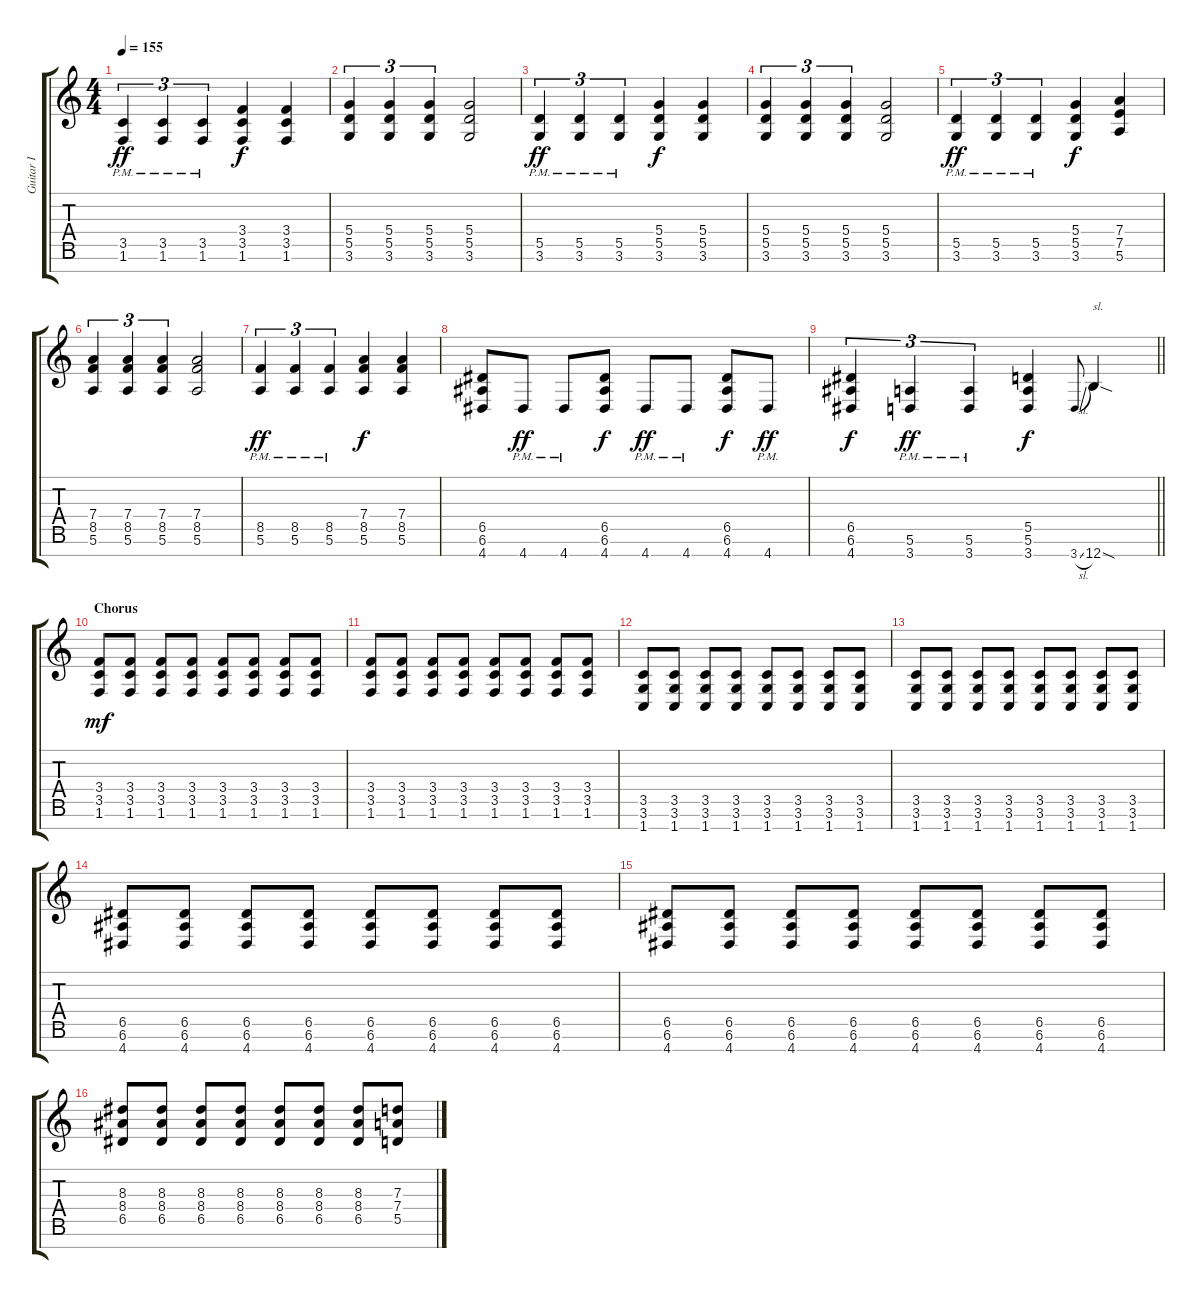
\track ("Guitar I" "Guitar I") {instrument distortionguitar}
\staff {score tabs}
\tuning (E4 B3 G3 D3 A2 E2 B1) {hide}
\ts (4 4)
\tempo 155
\clef g2
\ks c
(3.5{pm} 1.6{pm}).4{tu (3 2) dy ff} (3.5{pm} 1.6{pm}).4{tu (3 2)} (3.5{pm} 1.6{pm}).4{tu (3 2)} (3.4 3.5 1.6).4{dy f} (3.4 3.5 1.6).4 |
(5.4 5.5 3.6).4{tu (3 2)} (5.4 5.5 3.6).4{tu (3 2)} (5.4 5.5 3.6).4{tu (3 2)} (5.4 5.5 3.6).2 |
(5.5{pm} 3.6{pm}).4{tu (3 2) dy ff} (5.5{pm} 3.6{pm}).4{tu (3 2)} (5.5{pm} 3.6{pm}).4{tu (3 2)} (5.4 5.5 3.6).4{dy f} (5.4 5.5 3.6).4 |
(5.4 5.5 3.6).4{tu (3 2)} (5.4 5.5 3.6).4{tu (3 2)} (5.4 5.5 3.6).4{tu (3 2)} (5.4 5.5 3.6).2 |
(5.5{pm} 3.6{pm}).4{tu (3 2) dy ff} (5.5{pm} 3.6{pm}).4{tu (3 2)} (5.5{pm} 3.6{pm}).4{tu (3 2)} (5.4 5.5 3.6).4{dy f} (7.4 7.5 5.6).4 |
(7.4 8.5 5.6).4{tu (3 2)} (7.4 8.5 5.6).4{tu (3 2)} (7.4 8.5 5.6).4{tu (3 2)} (7.4 8.5 5.6).2 |
(8.5{pm} 5.6{pm}).4{tu (3 2) dy ff} (8.5{pm} 5.6{pm}).4{tu (3 2)} (8.5{pm} 5.6{pm}).4{tu (3 2)} (7.4 8.5 5.6).4{dy f} (7.4 8.5 5.6).4 |
(6.5 6.6 4.7).8 4.7{pm}.8{dy ff} 4.7{pm}.8 (6.5 6.6 4.7).8{dy f} 4.7{pm}.8{dy ff} 4.7{pm}.8 (6.5 6.6 4.7).8{dy f} 4.7{pm}.8{dy ff} |
\barLineRight lightlight
(6.5 6.6 4.7).4{tu (3 2) dy f} (5.6{pm} 3.7{pm}).4{tu (3 2) dy ff} (5.6{pm} 3.7{pm}).4{tu (3 2)} (5.5 5.6 3.7).4{dy f} 3.7{sl}.8{gr onbeat} 12.7{sod}.4{txt "sl."} |
\section ("" "Chorus")
(3.4 3.5 1.6).8{dy mf volume 12} (3.4 3.5 1.6).8 (3.4 3.5 1.6).8 (3.4 3.5 1.6).8 (3.4 3.5 1.6).8 (3.4 3.5 1.6).8 (3.4 3.5 1.6).8 (3.4 3.5 1.6).8 |
(3.4 3.5 1.6).8 (3.4 3.5 1.6).8 (3.4 3.5 1.6).8 (3.4 3.5 1.6).8 (3.4 3.5 1.6).8 (3.4 3.5 1.6).8 (3.4 3.5 1.6).8 (3.4 3.5 1.6).8 |
(3.5 3.6 1.7).8 (3.5 3.6 1.7).8 (3.5 3.6 1.7).8 (3.5 3.6 1.7).8 (3.5 3.6 1.7).8 (3.5 3.6 1.7).8 (3.5 3.6 1.7).8 (3.5 3.6 1.7).8 |
(3.5 3.6 1.7).8 (3.5 3.6 1.7).8 (3.5 3.6 1.7).8 (3.5 3.6 1.7).8 (3.5 3.6 1.7).8 (3.5 3.6 1.7).8 (3.5 3.6 1.7).8 (3.5 3.6 1.7).8 |
(6.5 6.6 4.7).8 (6.5 6.6 4.7).8 (6.5 6.6 4.7).8 (6.5 6.6 4.7).8 (6.5 6.6 4.7).8 (6.5 6.6 4.7).8 (6.5 6.6 4.7).8 (6.5 6.6 4.7).8 |
(6.5 6.6 4.7).8 (6.5 6.6 4.7).8 (6.5 6.6 4.7).8 (6.5 6.6 4.7).8 (6.5 6.6 4.7).8 (6.5 6.6 4.7).8 (6.5 6.6 4.7).8 (6.5 6.6 4.7).8 |
(8.3 8.4 6.5).8 (8.3 8.4 6.5).8 (8.3 8.4 6.5).8 (8.3 8.4 6.5).8 (8.3 8.4 6.5).8 (8.3 8.4 6.5).8 (8.3 8.4 6.5).8 (7.3 7.4 5.5).8
